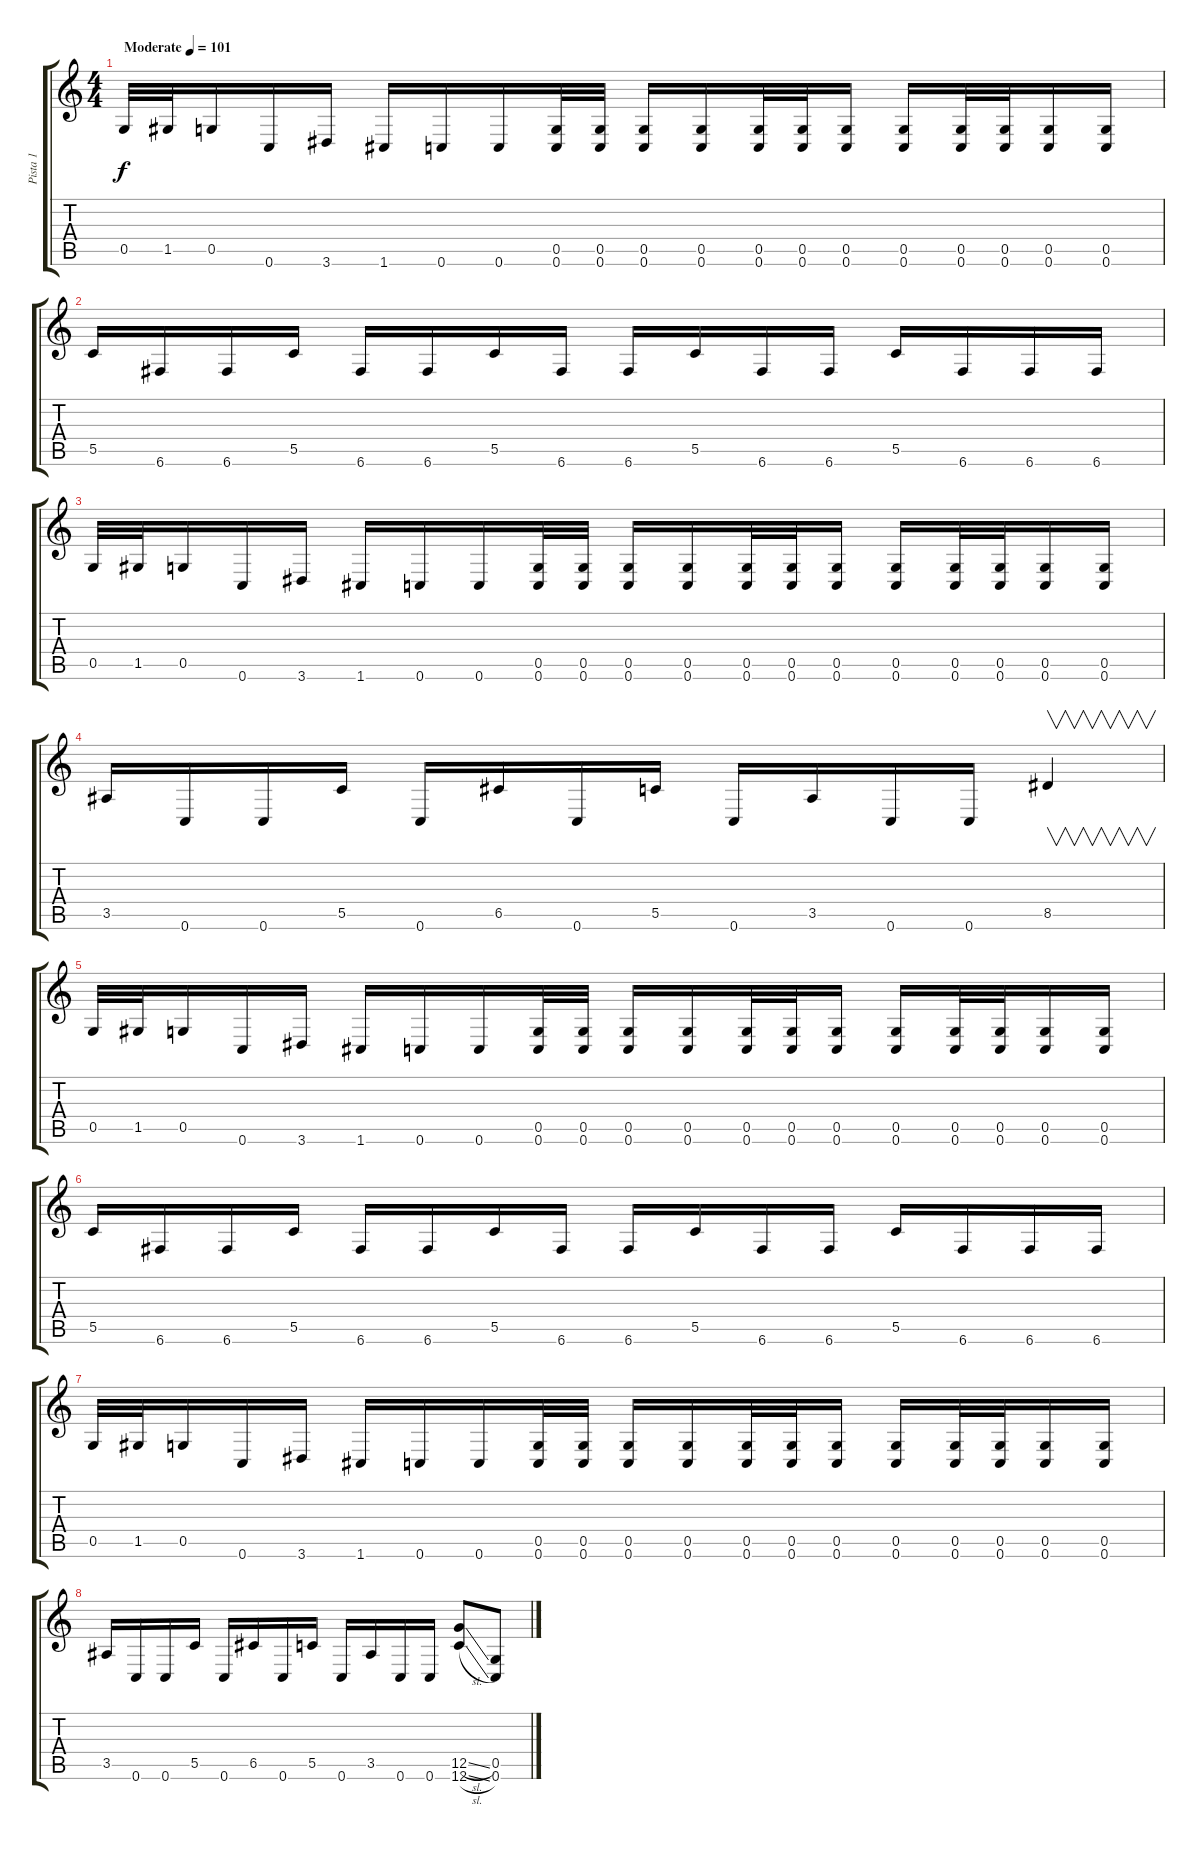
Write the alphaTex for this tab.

\track ("Pista 1" "Pista 1") {instrument overdrivenguitar}
\staff {score tabs}
\tuning (D4 A3 F3 C3 G2 C2) {hide}
\ts (4 4)
\tempo (101 "Moderate")
\clef g2
\ks c
0.5.32{dy f instrument overdrivenguitar} 1.5.32 0.5.16 0.6.16 3.6.16 1.6.16 0.6.16 0.6.16 (0.5 0.6).32 (0.5 0.6).32 (0.5 0.6).16 (0.5 0.6).16 (0.5 0.6).32 (0.5 0.6).32 (0.5 0.6).16 (0.5 0.6).16 (0.5 0.6).32 (0.5 0.6).32 (0.5 0.6).16 (0.5 0.6).16 |
5.5.16 6.6.16 6.6.16 5.5.16 6.6.16 6.6.16 5.5.16 6.6.16 6.6.16 5.5.16 6.6.16 6.6.16 5.5.16 6.6.16 6.6.16 6.6.16 |
0.5.32 1.5.32 0.5.16 0.6.16 3.6.16 1.6.16 0.6.16 0.6.16 (0.5 0.6).32 (0.5 0.6).32 (0.5 0.6).16 (0.5 0.6).16 (0.5 0.6).32 (0.5 0.6).32 (0.5 0.6).16 (0.5 0.6).16 (0.5 0.6).32 (0.5 0.6).32 (0.5 0.6).16 (0.5 0.6).16 |
3.5.16 0.6.16 0.6.16 5.5.16 0.6.16 6.5.16 0.6.16 5.5.16 0.6.16 3.5.16 0.6.16 0.6.16 8.5.4{v} |
0.5.32 1.5.32 0.5.16 0.6.16 3.6.16 1.6.16 0.6.16 0.6.16 (0.5 0.6).32 (0.5 0.6).32 (0.5 0.6).16 (0.5 0.6).16 (0.5 0.6).32 (0.5 0.6).32 (0.5 0.6).16 (0.5 0.6).16 (0.5 0.6).32 (0.5 0.6).32 (0.5 0.6).16 (0.5 0.6).16 |
5.5.16 6.6.16 6.6.16 5.5.16 6.6.16 6.6.16 5.5.16 6.6.16 6.6.16 5.5.16 6.6.16 6.6.16 5.5.16 6.6.16 6.6.16 6.6.16 |
0.5.32 1.5.32 0.5.16 0.6.16 3.6.16 1.6.16 0.6.16 0.6.16 (0.5 0.6).32 (0.5 0.6).32 (0.5 0.6).16 (0.5 0.6).16 (0.5 0.6).32 (0.5 0.6).32 (0.5 0.6).16 (0.5 0.6).16 (0.5 0.6).32 (0.5 0.6).32 (0.5 0.6).16 (0.5 0.6).16 |
3.5.16 0.6.16 0.6.16 5.5.16 0.6.16 6.5.16 0.6.16 5.5.16 0.6.16 3.5.16 0.6.16 0.6.16 (12.5{sl} 12.6{sl}).8 (0.5 0.6).8
